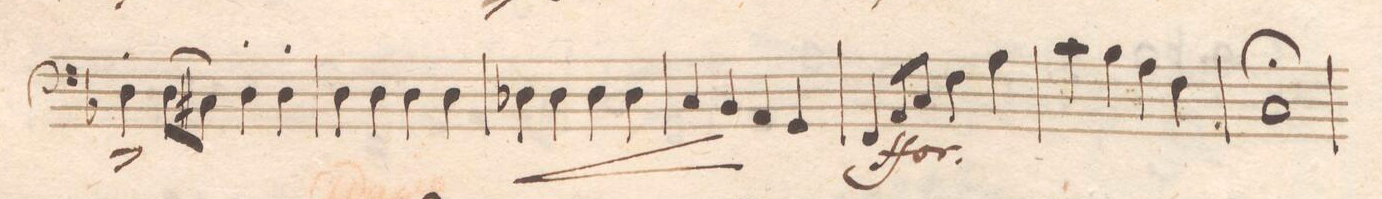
**kern	**dynam
*I"Basʃo e Violoncello	*
*clefF4	*
*k[b-]	*
*met(c|)	*
*M2/2	*
4D'^<\	.
(8D\L	.
8C#X\J)	.
4D'\	.
4D'\	.
=183	=183
4D\	.
4D\	.
4D\	.
4D\	.
=184	=184
4D-X\	<
4D-\	.
4D-\	.
4D-\	.
=185	=185
4C/	.
4BB-/	[
4AA/	.
4GG/	[
=186	=186
4FF/	ff
8AA/L	.
8C/J	.
4F\	.
4A\	.
=187	=187
4c\	.
4B-\	.
4A\	.
4F\	.
=188	=188
1C;	.
=189	=189
*-	*-
